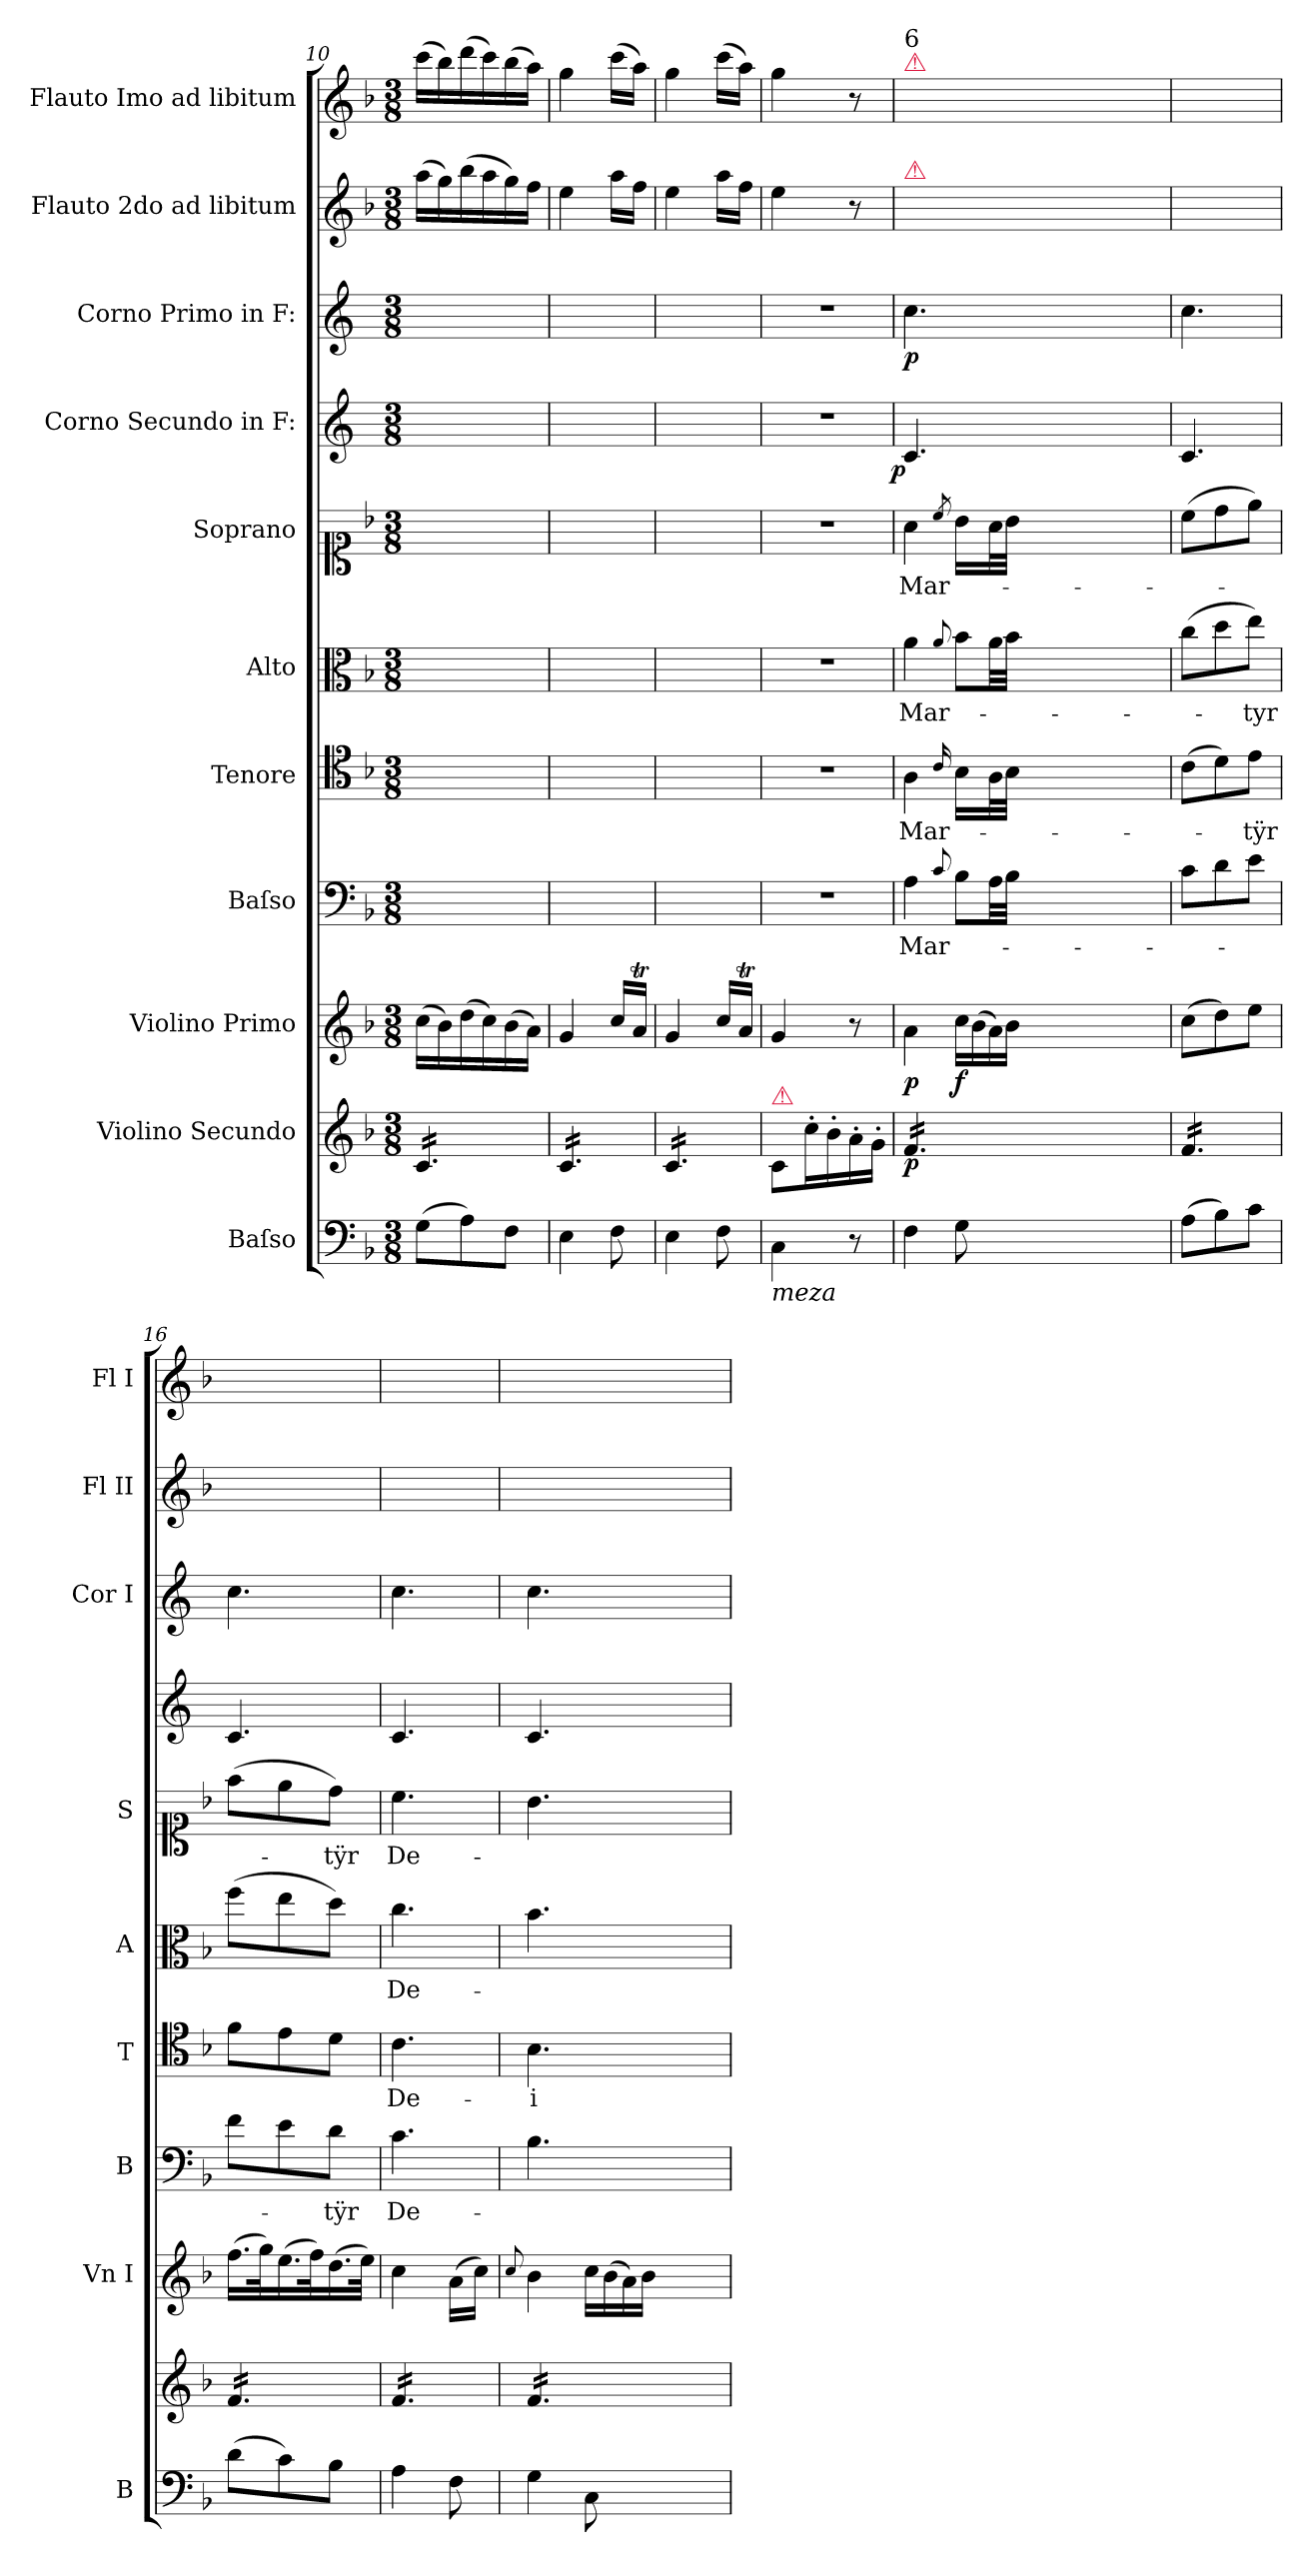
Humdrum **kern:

**kern	**kern	**dynam	**kern	**dynam	**kern	**text	**kern	**text	**kern	**text	**kern	**text	**kern	**dynam	**kern	**dynam	**kern	**kern
*part11	*part10	*part10	*part9	*part9	*part8	*part8	*part7	*part7	*part6	*part6	*part5	*part5	*part4	*part4	*part3	*part3	*part2	*part1
*staff11	*staff10	*staff10	*staff9	*staff9	*staff8	*staff8	*staff7	*staff7	*staff6	*staff6	*staff5	*staff5	*staff4	*staff4	*staff3	*staff3	*staff2	*staff1
*I"Baſso	*I"Violino Secundo	*	*I"Violino Primo	*	*I"Baſso	*	*I"Tenore	*	*I"Alto	*	*I"Soprano	*	*I"Corno Secundo in F:	*	*I"Corno Primo in F:	*	*I"Flauto 2do ad libitum	*I"Flauto Imo ad libitum
*I'B	*	*	*I'Vn I	*	*I'B	*	*I'T	*	*I'A	*	*I'S	*	*	*	*I'Cor I	*	*I'Fl II	*I'Fl I
*clefF4	*clefG2	*	*clefG2	*	*clefF4	*	*clefC4	*	*clefC3	*	*clefC1	*	*clefG2	*	*clefG2	*	*clefG2	*clefG2
*	*	*	*	*	*	*	*	*	*	*	*	*	*ITrd4c7	*	*ITrd4c7	*	*	*
*k[b-]	*k[b-]	*	*k[b-]	*	*k[b-]	*	*k[b-]	*	*k[b-]	*	*k[b-]	*	*k[b-]	*	*k[b-]	*	*k[b-]	*k[b-]
*F:	*F:	*	*F:	*	*F:	*	*F:	*	*F:	*	*F:	*	*	*	*	*	*F:	*F:
*M3/8	*M3/8	*	*M3/8	*	*M3/8	*	*M3/8	*	*M3/8	*	*M3/8	*	*M3/8	*	*M3/8	*	*M3/8	*M3/8
=10	=10	=10	=10	=10	=10	=10	=10	=10	=10	=10	=10	=10	=10	=10	=10	=10	=10	=10
*	*tremolo	*	*	*	*	*	*	*	*	*	*	*	*	*	*	*	*	*
(8G\L	16c/LL	.	(16cc\LL	.	4.ryy	.	4.ryy	.	4.ryy	.	4.ryy	.	4.ryy	.	4.ryy	.	(16aa\LL	(16ccc\LL
.	16c/	.	16b-\)	.	.	.	.	.	.	.	.	.	.	.	.	.	16gg\)	16bb-\)
8A\)	16c/	.	(16dd\	.	.	.	.	.	.	.	.	.	.	.	.	.	(16bb-\	(16ddd\
.	16c/	.	16cc\)	.	.	.	.	.	.	.	.	.	.	.	.	.	16aa\	16ccc\)
8F\J	16c/	.	(16b-\	.	.	.	.	.	.	.	.	.	.	.	.	.	16gg\)	(16bb-\
.	16c/JJ	.	16a\JJ)	.	.	.	.	.	.	.	.	.	.	.	.	.	16ff\JJ	16aa\JJ)
=11	=11	=11	=11	=11	=11	=11	=11	=11	=11	=11	=11	=11	=11	=11	=11	=11	=11	=11
4E\	16c/LL	.	4g/	.	4.ryy	.	4.ryy	.	4.ryy	.	4.ryy	.	4.ryy	.	4.ryy	.	4ee\	4gg\
.	16c/	.	.	.	.	.	.	.	.	.	.	.	.	.	.	.	.	.
.	16c/	.	.	.	.	.	.	.	.	.	.	.	.	.	.	.	.	.
.	16c/	.	.	.	.	.	.	.	.	.	.	.	.	.	.	.	.	.
8F\	16c/	.	16cc/LL	.	.	.	.	.	.	.	.	.	.	.	.	.	16aa\LL	(16ccc\LL
.	16c/JJ	.	16at/JJ	.	.	.	.	.	.	.	.	.	.	.	.	.	16ff\JJ	16aa\JJ)
=12	=12	=12	=12	=12	=12	=12	=12	=12	=12	=12	=12	=12	=12	=12	=12	=12	=12	=12
4E\	16c/LL	.	4g/	.	4.ryy	.	4.ryy	.	4.ryy	.	4.ryy	.	4.ryy	.	4.ryy	.	4ee\	4gg\
.	16c/	.	.	.	.	.	.	.	.	.	.	.	.	.	.	.	.	.
.	16c/	.	.	.	.	.	.	.	.	.	.	.	.	.	.	.	.	.
.	16c/	.	.	.	.	.	.	.	.	.	.	.	.	.	.	.	.	.
8F\	16c/	.	16cc/LL	.	.	.	.	.	.	.	.	.	.	.	.	.	16aa\LL	(16ccc\LL
.	16c/JJ	.	16at/JJ	.	.	.	.	.	.	.	.	.	.	.	.	.	16ff\JJ	16aa\JJ)
*	*Xtremolo	*	*	*	*	*	*	*	*	*	*	*	*	*	*	*	*	*
=13	=13	=13	=13	=13	=13	=13	=13	=13	=13	=13	=13	=13	=13	=13	=13	=13	=13	=13
!	!LO:TX:a:color=crimson:t=⚠	!	!	!	!	!	!	!	!	!	!	!	!	!	!	!	!	!
!LO:TX:b:i:t=meza	!	!	!	!	!	!	!	!	!	!	!	!	!	!	!	!	!	!
4C\	8c/L	.	4g/	.	4.r	.	4.r	.	4.r	.	4.r	.	4.r	.	4.r	.	4ee\	4gg\
.	16cc'>\L	.	.	.	.	.	.	.	.	.	.	.	.	.	.	.	.	.
.	16b-'>\	.	.	.	.	.	.	.	.	.	.	.	.	.	.	.	.	.
8r	16a'>\	.	8r	.	.	.	.	.	.	.	.	.	.	.	.	.	8r	8r
.	16g'>\JJ	.	.	.	.	.	.	.	.	.	.	.	.	.	.	.	.	.
=14	=14	=14	=14	=14	=14	=14	=14	=14	=14	=14	=14	=14	=14	=14	=14	=14	=14	=14
!	!	!	!	!	!	!	!	!	!	!	!	!	!	!	!	!	!	!LO:TX:a:color=crimson:t=⚠
!	!	!	!	!	!	!	!	!	!	!	!	!	!	!	!	!	!	!LO:TX:a:t=6
!	!	!	!	!	!	!	!	!	!	!	!	!	!	!	!	!	!LO:TX:a:color=crimson:t=⚠	!
!	!	!	!	!LO:DY:b	!	!	!	!	!	!	!	!	!	!LO:DY:rj	!	!	!LO:N:vis=00	!LO:N:vis=00
*	*tremolo	*	*	*	*	*	*	*	*	*	*	*	*	*	*	*	*	*
4F\	16f/LL	p	4a\	p	4A\	Mar-	4A\	Mar-	4a\	Mar-	4a\	Mar-	4.F/	p	4.f\	p	1.ryy	1.ryy
.	16f/	.	.	.	.	.	.	.	.	.	.	.	.	.	.	.	.	.
.	16f/	.	.	.	.	.	.	.	.	.	.	.	.	.	.	.	.	.
.	16f/	.	.	.	.	.	.	.	.	.	.	.	.	.	.	.	.	.
.	.	.	.	.	8qqc/	.	16qqc/	.	8qqa/	.	8qcc/	.	.	.	.	.	.	.
!	!	!	!LO:N:vis=16	!LO:DY:b	!LO:N:vis=8	!	!	!	!LO:N:vis=8	!	!	!	!	!	!	!	!	!
8G\	16f/	.	32cc\LL	f	16B-\L	.	16B-\LL	.	16b-\L	.	16b-\LL	.	.	.	.	.	.	.
!	!	!	!LO:N:vis=16	!	!	!	!	!	!	!	!	!	!	!	!	!	!	!
.	.	.	(32b-\	.	.	.	.	.	.	.	.	.	.	.	.	.	.	.
!	!	!	!LO:N:vis=16	!	!	!	!	!	!	!	!	!	!	!	!	!	!	!
.	16f/JJ	.	32a\)	.	32A\LL	.	32A\L	.	32a\LL	.	32a\L	.	.	.	.	.	.	.
!	!	!	!LO:N:vis=16	!	!	!	!	!	!	!	!	!	!	!	!	!	!	!
.	.	.	32b-\JJ	.	32B-\JJJ	.	32B-\JJJ	.	32b-\JJJ	.	32b-\JJJ	.	.	.	.	.	.	.
1ryy	1ryy	.	1ryy	.	1ryy	.	1ryy	.	1ryy	.	1ryy	.	1ryy	.	1ryy	.	.	.
8ryy	8ryy	.	8ryy	.	8ryy	.	8ryy	.	8ryy	.	8ryy	.	8ryy	.	8ryy	.	.	.
=15	=15	=15	=15	=15	=15	=15	=15	=15	=15	=15	=15	=15	=15	=15	=15	=15	=15	=15
(8A\L	16f/LL	.	(8cc\L	.	8c\L	.	(8c\L	.	(8cc\L	.	(8cc\L	.	4.F/	.	4.f\	.	4.ryy	4.ryy
.	16f/	.	.	.	.	.	.	.	.	.	.	.	.	.	.	.	.	.
8B-\)	16f/	.	8dd\)	.	8d\	.	8d\)	.	8dd\	.	8dd\	.	.	.	.	.	.	.
.	16f/	.	.	.	.	.	.	.	.	.	.	.	.	.	.	.	.	.
8c\J	16f/	.	8ee\J	.	8e\J	.	8e\J	-tÿr	8ee\J)	-tyr	8ee\J)	.	.	.	.	.	.	.
.	16f/JJ	.	.	.	.	.	.	.	.	.	.	.	.	.	.	.	.	.
=16	=16	=16	=16	=16	=16	=16	=16	=16	=16	=16	=16	=16	=16	=16	=16	=16	=16	=16
(8d\L	16f/LL	.	(16.ff\LL	.	8f\L	.	8f\L	.	(8ff\L	.	(8ff\L	.	4.F/	.	4.f\	.	4.ryy	4.ryy
.	16f/	.	.	.	.	.	.	.	.	.	.	.	.	.	.	.	.	.
.	.	.	32gg\K)	.	.	.	.	.	.	.	.	.	.	.	.	.	.	.
8c\)	16f/	.	(16.ee\	.	8e\	.	8e\	.	8ee\	.	8ee\	.	.	.	.	.	.	.
.	16f/	.	.	.	.	.	.	.	.	.	.	.	.	.	.	.	.	.
.	.	.	32ff\K)	.	.	.	.	.	.	.	.	.	.	.	.	.	.	.
8B-\J	16f/	.	(16.dd\	.	8d\J	-tÿr	8d\J	.	8dd\J)	.	8dd\J)	-tÿr	.	.	.	.	.	.
.	16f/JJ	.	.	.	.	.	.	.	.	.	.	.	.	.	.	.	.	.
.	.	.	32ee\JJk)	.	.	.	.	.	.	.	.	.	.	.	.	.	.	.
=17	=17	=17	=17	=17	=17	=17	=17	=17	=17	=17	=17	=17	=17	=17	=17	=17	=17	=17
4A\	16f/LL	.	4cc\	.	4.c\	De-	4.c\	De-	4.cc\	De-	4.cc\	De-	4.F/	.	4.f\	.	4.ryy	4.ryy
.	16f/	.	.	.	.	.	.	.	.	.	.	.	.	.	.	.	.	.
.	16f/	.	.	.	.	.	.	.	.	.	.	.	.	.	.	.	.	.
.	16f/	.	.	.	.	.	.	.	.	.	.	.	.	.	.	.	.	.
8F\	16f/	.	(16a\LL	.	.	.	.	.	.	.	.	.	.	.	.	.	.	.
.	16f/JJ	.	16cc\JJ)	.	.	.	.	.	.	.	.	.	.	.	.	.	.	.
=18	=18	=18	=18	=18	=18	=18	=18	=18	=18	=18	=18	=18	=18	=18	=18	=18	=18	=18
.	.	.	8qqcc/	.	.	.	.	.	.	.	.	.	.	.	.	.	.	.
!	!	!	!	!	!	!	!	!	!	!	!	!	!	!	!	!	!LO:N:vis=0	!LO:N:vis=0
4G\	16f/LL	.	4b-\	.	4.B-\	.	4.B-\	-i	4.b-\	.	4.b-\	.	4.F/	.	4.f\	.	2.ryy	2.ryy
.	16f/	.	.	.	.	.	.	.	.	.	.	.	.	.	.	.	.	.
.	16f/	.	.	.	.	.	.	.	.	.	.	.	.	.	.	.	.	.
.	16f/	.	.	.	.	.	.	.	.	.	.	.	.	.	.	.	.	.
!	!	!	!LO:N:vis=16	!	!	!	!	!	!	!	!	!	!	!	!	!	!	!
8C\	16f/	.	32cc\LL	.	.	.	.	.	.	.	.	.	.	.	.	.	.	.
!	!	!	!LO:N:vis=16	!	!	!	!	!	!	!	!	!	!	!	!	!	!	!
.	.	.	(32b-\	.	.	.	.	.	.	.	.	.	.	.	.	.	.	.
!	!	!	!LO:N:vis=16	!	!	!	!	!	!	!	!	!	!	!	!	!	!	!
.	16f/JJ	.	32a\)	.	.	.	.	.	.	.	.	.	.	.	.	.	.	.
*	*Xtremolo	*	*	*	*	*	*	*	*	*	*	*	*	*	*	*	*	*
!	!	!	!LO:N:vis=16	!	!	!	!	!	!	!	!	!	!	!	!	!	!	!
.	.	.	32b-\JJ	.	.	.	.	.	.	.	.	.	.	.	.	.	.	.
4.ryy	4.ryy	.	4.ryy	.	4.ryy	.	4.ryy	.	4.ryy	.	4.ryy	.	4.ryy	.	4.ryy	.	.	.
=	=	=	=	=	=	=	=	=	=	=	=	=	=	=	=	=	=	=
*-	*-	*-	*-	*-	*-	*-	*-	*-	*-	*-	*-	*-	*-	*-	*-	*-	*-	*-
